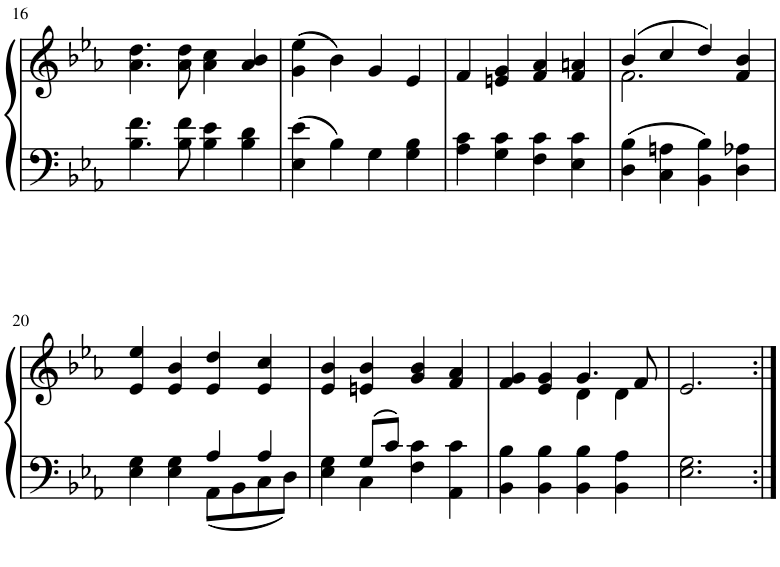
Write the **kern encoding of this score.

**kern	**kern
*part1	*part1
*staff2	*staff1
*I"Piano	*
*I'Pno.	*
!!LO:PB:g=z
*clefF4	*clefG2
*k[b-e-a-]	*k[b-e-a-]
*M4/4	*M4/4
=16	=16
4.B-\ 4.f\	4.a-\ 4.dd\
8B-\ 8f\	8a-\ 8dd\
4B-\ 4e-\	4a-\ 4cc\
4B-\ 4d\	4a-/ 4b-/
=17	=17
4E-\ 4e-\	(4g\ 4ee-\
4B-\	4b-\)
4G\	4g/
4G\ 4B-\	4e-/
=18	=18
4A-\ 4c\	4f/
4G\ 4c\	4en/ 4g/
4F\ 4c\	4f/ 4a-/
4E-\ 4c\	4f/ 4an/
=19	=19
*	*^
4D\ 4B-\	(4b-/	2.f\
4C\ 4An\	4cc/	.
4BB-\ 4B-\	4dd/)	.
4D\ 4A-X\	4f/ 4b-/	4ryy
*	*v	*v
!!LO:LB:g=z
=20	=20
*^	*
4E-\ 4G\	2ryy	4e-/ 4ee-/
4E-\ 4G\	.	4e-/ 4b-/
4A-/	8AA-\L	4e-/ 4dd/
.	8BB-\	.
4A-/	8C\	4e-/ 4cc/
.	8D\J	.
=21	=21	=21
4ryy	4E-\ 4G\	4e-/ 4b-/
8G/L	4C\	4en/ 4b-/
8c/J	.	.
2ryy	4F\ 4c\	4g/ 4b-/
.	4AA-\ 4c\	4f/ 4a-/
*v	*v	*
=22	=22
*	*^
4BB-\ 4B-\	4f/ 4g/	2ryy
4BB-\ 4B-\	4e-/ 4g/	.
4BB-\ 4B-\	4.g/	4d\
4BB-\ 4A-\	.	4d\
.	8f/	.
*	*v	*v
=23	=23
2.E-\ 2.G\	2.e-/
=:|!	=:|!
*-	*-
